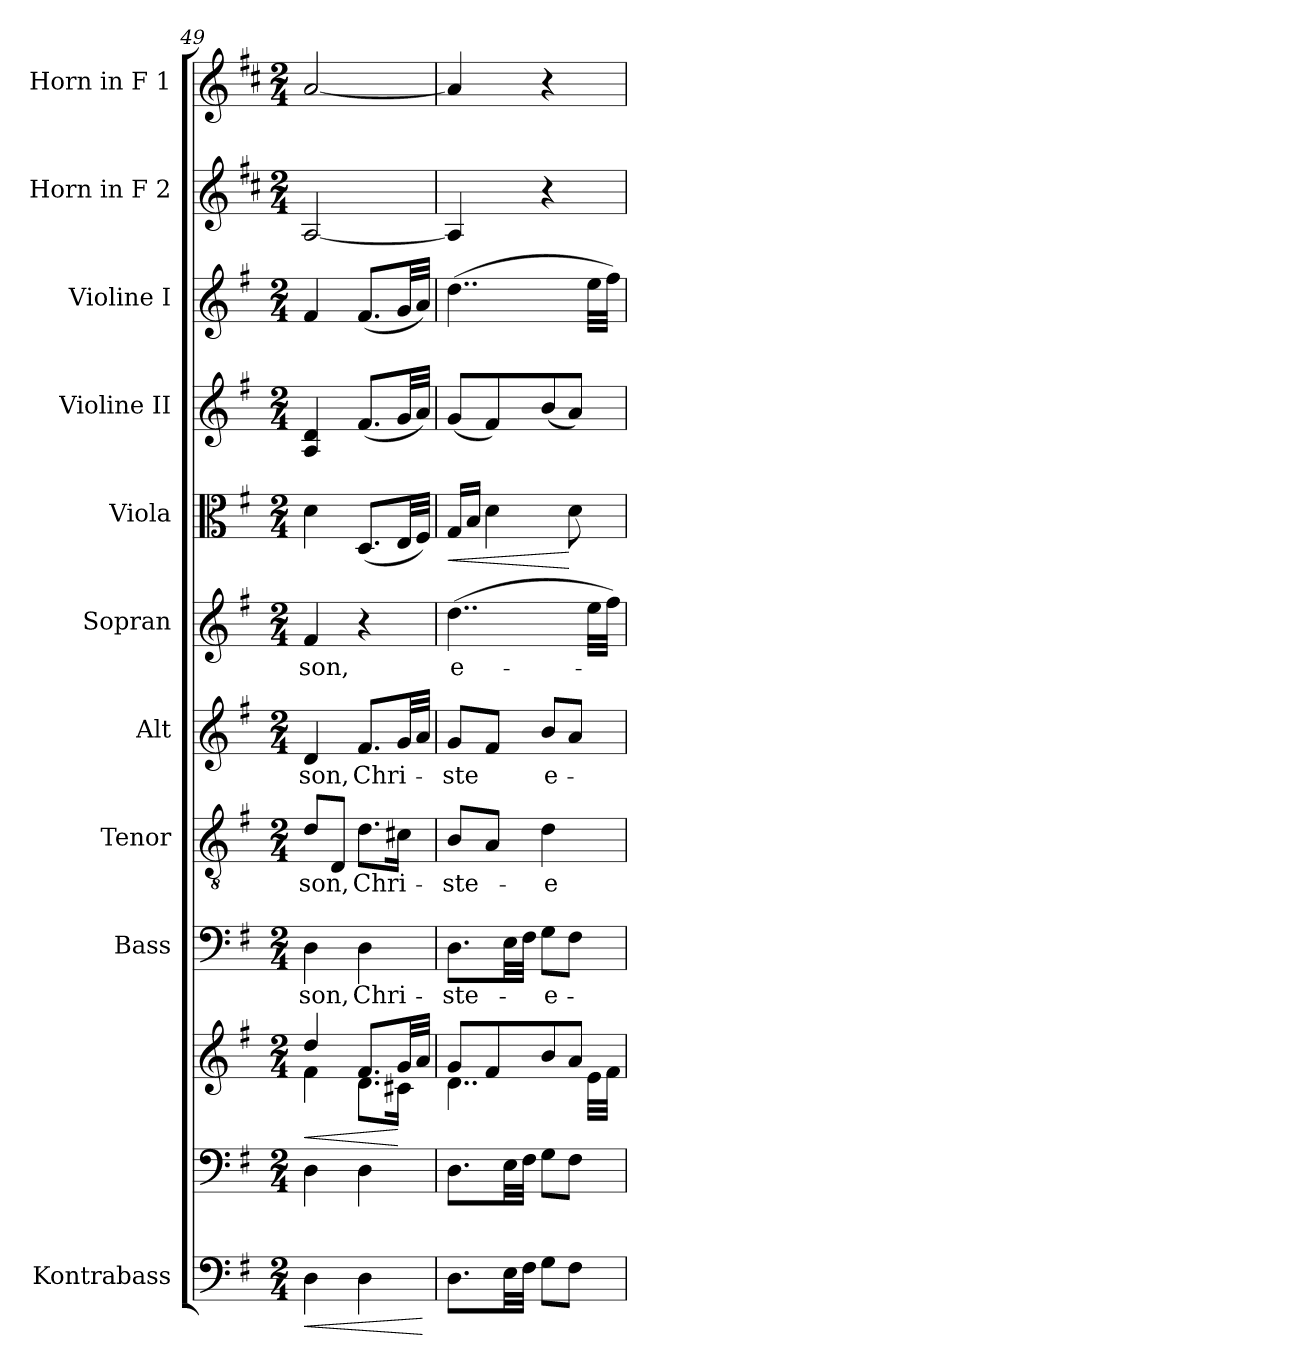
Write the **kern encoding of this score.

**kern	**dynam	**kern	**kern	**dynam	**kern	**text	**kern	**text	**kern	**text	**kern	**text	**kern	**dynam	**kern	**kern	**kern	**kern
*part11	*part11	*part10	*part10	*part10	*part9	*part9	*part8	*part8	*part7	*part7	*part6	*part6	*part5	*part5	*part4	*part3	*part2	*part1
*staff12	*staff12	*staff11	*staff10	*staff10/11	*staff9	*staff9	*staff8	*staff8	*staff7	*staff7	*staff6	*staff6	*staff5	*staff5	*staff4	*staff3	*staff2	*staff1
*I"Kontrabass	*	*	*	*	*I"Bass	*	*I"Tenor	*	*I"Alt	*	*I"Sopran	*	*I"Viola	*	*I"Violine II	*I"Violine I	*I"Horn in F 2	*I"Horn in F 1
*I'Kb.	*	*	*	*	*I'B.	*	*I'T.	*	*I'A.	*	*I'S.	*	*I'Vla.	*	*I'Vl. II	*I'Vl. I	*	*
*clefF4	*	*clefF4	*clefG2	*	*clefF4	*	*clefGv2	*	*clefG2	*	*clefG2	*	*clefC3	*	*clefG2	*clefG2	*clefG2	*clefG2
*ITrd7c12	*	*	*	*	*	*	*	*	*	*	*	*	*	*	*	*	*ITrd4c7	*ITrd4c7
*k[f#]	*	*k[f#]	*k[f#]	*	*k[f#]	*	*k[f#]	*	*k[f#]	*	*k[f#]	*	*k[f#]	*	*k[f#]	*k[f#]	*k[f#]	*k[f#]
*G:	*	*G:	*G:	*	*G:	*	*G:	*	*G:	*	*G:	*	*G:	*	*G:	*G:	*G:	*G:
*M2/4	*	*M2/4	*M2/4	*	*M2/4	*	*M2/4	*	*M2/4	*	*M2/4	*	*M2/4	*	*M2/4	*M2/4	*M2/4	*M2/4
=49	=49	=49	=49	=49	=49	=49	=49	=49	=49	=49	=49	=49	=49	=49	=49	=49	=49	=49
!	!LO:HP:b	!	!	!LO:HP:b	!	!LO:LY:b	!	!LO:LY:b	!	!LO:LY:b	!	!LO:LY:b	!	!	!	!	!	!
*	*	*	*^	*	*	*	*	*	*	*	*	*	*	*	*	*	*	*
4DD\	<	4D\	4dd/	4f#\	<	4D\	-son,	8d/L	-son,	4d/	-son,	4f#/	-son,	4d\	.	4A/ 4d/	4f#/	[2D/	[2d/
.	.	.	.	.	.	.	.	8D/J	.	.	.	.	.	.	.	.	.	.	.
!	!	!	!	!	!	!	!LO:LY:b	!	!LO:LY:b	!	!LO:LY:b	!	!	!	!	!	!	!	!
4DD\	.	4D\	8.f#/L	8.d\L	.	4D\	Chri-	8.d\L	Chri-	8.f#/L	Chri-	4r	.	(<8.D/L	.	(<8.f#/L	(<8.f#/L	.	.
.	.	.	32g/LL	16c#X\Jk	[	.	.	16c#X\Jk	.	32g/LL	.	.	.	32E/LL	.	32g/LL	32g/LL	.	.
.	.	.	32a/JJJ	.	.	.	.	.	.	32a/JJJ	.	.	.	32F#/JJJ)	.	32a/JJJ)	32a/JJJ)	.	.
*	*	*	*v	*v	*	*	*	*	*	*	*	*	*	*	*	*	*	*	*
.	[	.	.	.	.	.	.	.	.	.	.	.	.	.	.	.	.	.
=50	=50	=50	=50	=50	=50	=50	=50	=50	=50	=50	=50	=50	=50	=50	=50	=50	=50	=50
*	*	*	*^	*	*	*	*	*	*	*	*	*	*	*	*	*	*	*
!	!	!	!	!	!	!	!LO:LY:b	!	!LO:LY:b	!	!LO:LY:b	!	!LO:LY:b	!	!LO:HP:b	!	!	!	!
8.DD\L	.	8.D\L	8g/L	4..d\	.	8.D\L	-ste-	8B/L	-ste-	8g/L	-ste	(>4..dd\	e-	16G/LL	<	(<8g/L	(>4..dd\	4D/]	4d/]
.	.	.	.	.	.	.	.	.	.	.	.	.	.	16B/JJ	.	.	.	.	.
.	.	.	8f#/	.	.	.	.	8A/J	.	8f#/J	.	.	.	4d\	.	8f#/)	.	.	.
32EE\LL	.	32E\LL	.	.	.	32E\LL	.	.	.	.	.	.	.	.	.	.	.	.	.
32FF#\JJJ	.	32F#\JJJ	.	.	.	32F#\JJJ	.	.	.	.	.	.	.	.	.	.	.	.	.
!	!	!	!	!	!	!	!LO:LY:b	!	!LO:LY:b	!	!LO:LY:b	!	!	!	!	!	!	!	!
8GG\L	.	8G\L	8b/	.	.	8G\L	-e-	4d\	-e-	8b/L	e-	.	.	.	.	(<8b/	.	4r	4r
8FF#\J	.	8F#\J	8a/J	.	.	8F#\J	.	.	.	8a/J	.	.	.	8d\	[	8a/J)	.	.	.
.	.	.	.	32e\LLL	.	.	.	.	.	.	.	32ee\LLL	.	.	.	.	32ee\LLL	.	.
.	.	.	.	32f#\JJJ	.	.	.	.	.	.	.	32ff#\JJJ)	.	.	.	.	32ff#\JJJ)	.	.
*	*	*	*v	*v	*	*	*	*	*	*	*	*	*	*	*	*	*	*	*
=	=	=	=	=	=	=	=	=	=	=	=	=	=	=	=	=	=	=
*-	*-	*-	*-	*-	*-	*-	*-	*-	*-	*-	*-	*-	*-	*-	*-	*-	*-	*-
